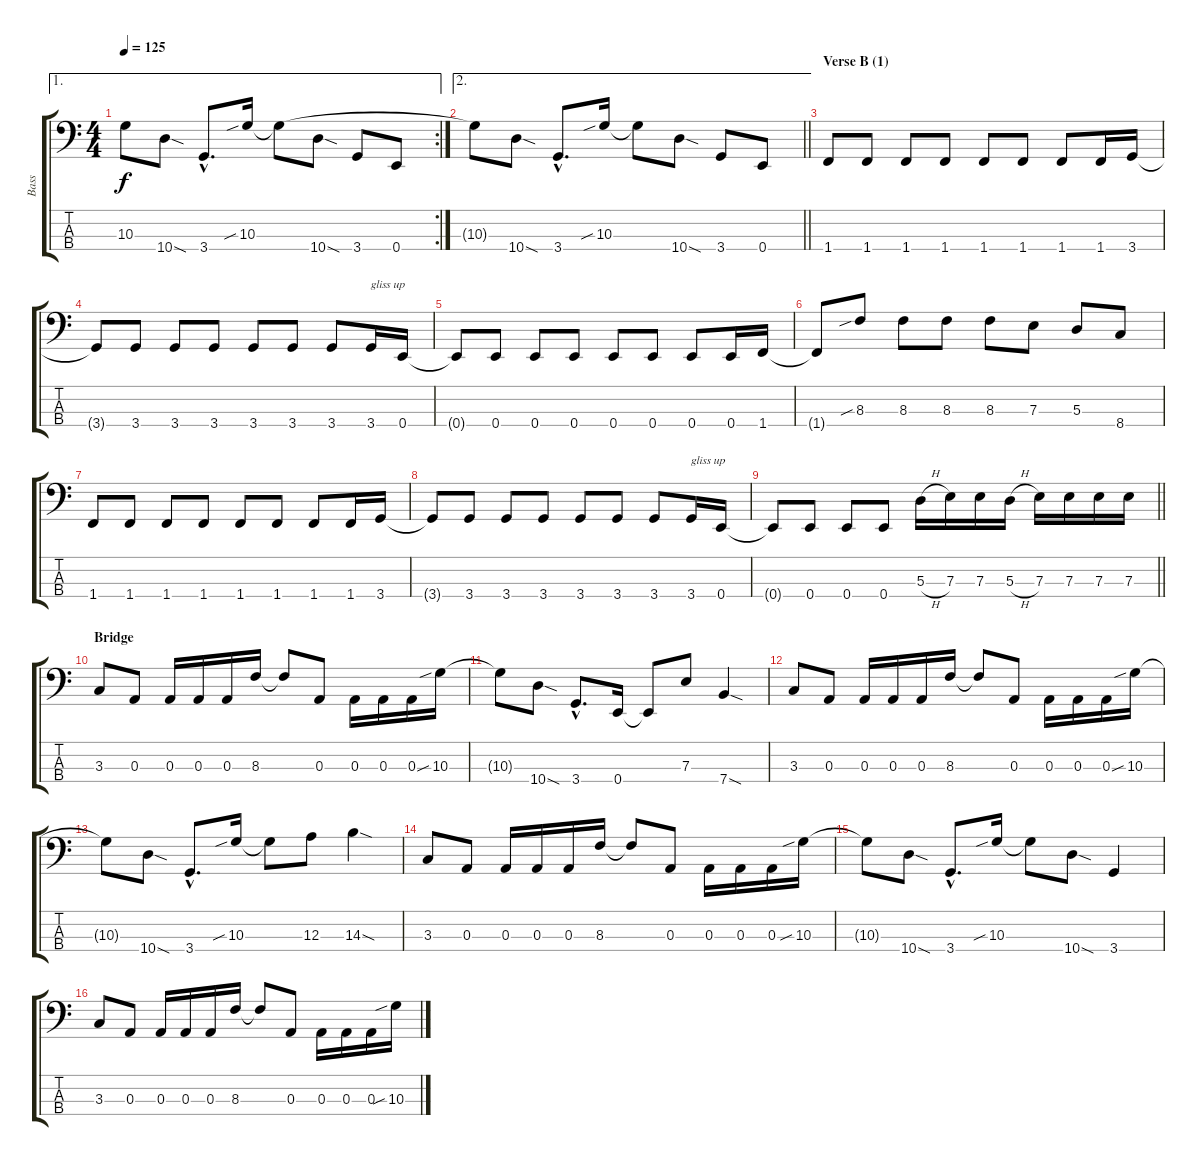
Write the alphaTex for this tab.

\track ("Bass" "Bass") {instrument electricbasspick}
\staff {score tabs}
\tuning (G2 D2 A1 E1) {hide}
\ae 1
\rc 2
\ts (4 4)
\tempo 125
\clef f4
\ks c
10.3{t}.8{dy f} 10.4{sod}.8 3.4{hac}.8{d} 10.3{sib}.16 10.3{t}.8 10.4{sod}.8 3.4.8 0.4.8 |
\ae 2
\barLineRight lightlight
10.3{t}.8 10.4{sod}.8 3.4{hac}.8{d} 10.3{sib}.16 10.3{t}.8 10.4{sod}.8 3.4.8 0.4.8 |
\section ("" "Verse B (1)")
1.4.8 1.4.8 1.4.8 1.4.8 1.4.8 1.4.8 1.4.8 1.4.16 3.4.16 |
3.4{t}.8 3.4.8 3.4.8 3.4.8 3.4.8 3.4.8 3.4.8 3.4.16{txt "gliss up"} 0.4.16 |
0.4{t}.8 0.4.8 0.4.8 0.4.8 0.4.8 0.4.8 0.4.8 0.4.16 1.4.16 |
1.4{t}.8 8.3{sib}.8 8.3.8 8.3.8 8.3.8 7.3.8 5.3.8 8.4.8 |
1.4.8 1.4.8 1.4.8 1.4.8 1.4.8 1.4.8 1.4.8 1.4.16 3.4.16 |
3.4{t}.8 3.4.8 3.4.8 3.4.8 3.4.8 3.4.8 3.4.8 3.4.16{txt "gliss up"} 0.4.16 |
\barLineRight lightlight
0.4{t}.8 0.4.8 0.4.8 0.4.8 5.3{h}.16 7.3.16 7.3.16 5.3{h}.16 7.3.16 7.3.16 7.3.16 7.3.16 |
\section ("" "Bridge")
3.3.8 0.3.8 0.3.16 0.3.16 0.3.16 8.3.16 8.3{t}.8 0.3.8 0.3.16 0.3.16 0.3.16 10.3{sib}.16 |
10.3{t}.8 10.4{sod}.8 3.4{hac}.8{d} 0.4.16 0.4{t}.8 7.3.8 7.4{sod}.4 |
3.3.8 0.3.8 0.3.16 0.3.16 0.3.16 8.3.16 8.3{t}.8 0.3.8 0.3.16 0.3.16 0.3.16 10.3{sib}.16 |
10.3{t}.8 10.4{sod}.8 3.4{hac}.8{d} 10.3{sib}.16 10.3{t}.8 12.3.8 14.3{sod}.4 |
3.3.8 0.3.8 0.3.16 0.3.16 0.3.16 8.3.16 8.3{t}.8 0.3.8 0.3.16 0.3.16 0.3.16 10.3{sib}.16 |
10.3{t}.8 10.4{sod}.8 3.4{hac}.8{d} 10.3{sib}.16 10.3{t}.8 10.4{sod}.8 3.4.4 |
3.3.8 0.3.8 0.3.16 0.3.16 0.3.16 8.3.16 8.3{t}.8 0.3.8 0.3.16 0.3.16 0.3.16 10.3{sib}.16
